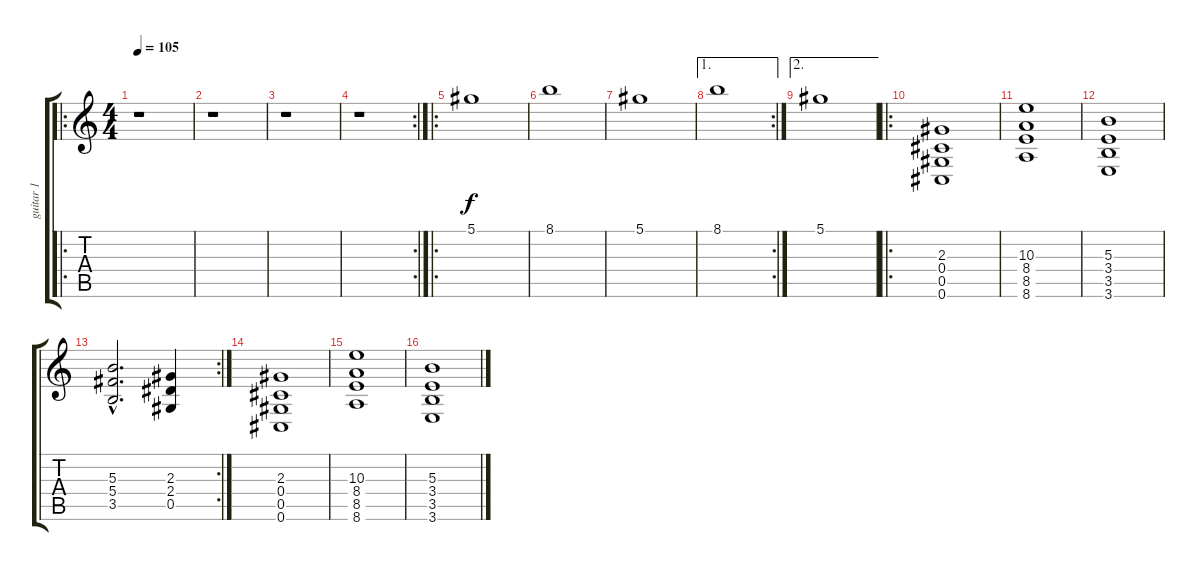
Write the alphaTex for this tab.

\track ("guitar 1" "guitar 1") {instrument distortionguitar}
\staff {score tabs}
\tuning (Eb4 Bb3 Gb3 Db3 Ab2 Db2) {hide}
\ro
\ts (4 4)
\tempo 105
\clef g2
\ks c
r.1{dy f instrument synthstrings1} |
r.1 |
r.1 |
\rc 2
r.1 |
\ro
5.1.1{instrument electricpiano2} |
8.1.1 |
5.1.1 |
\ae 1
\rc 2
8.1.1 |
\ae 2
5.1.1 |
\ro
(2.3 0.4 0.5 0.6).1{instrument distortionguitar} |
(10.3 8.4 8.5 8.6).1 |
(5.3 3.4 3.5 3.6).1 |
\rc 2
(5.3{hac} 5.4{hac} 3.5{hac}).2{d} (2.3 2.4 0.5).4 |
(2.3 0.4 0.5 0.6).1{instrument distortionguitar} |
(10.3 8.4 8.5 8.6).1 |
(5.3 3.4 3.5 3.6).1
